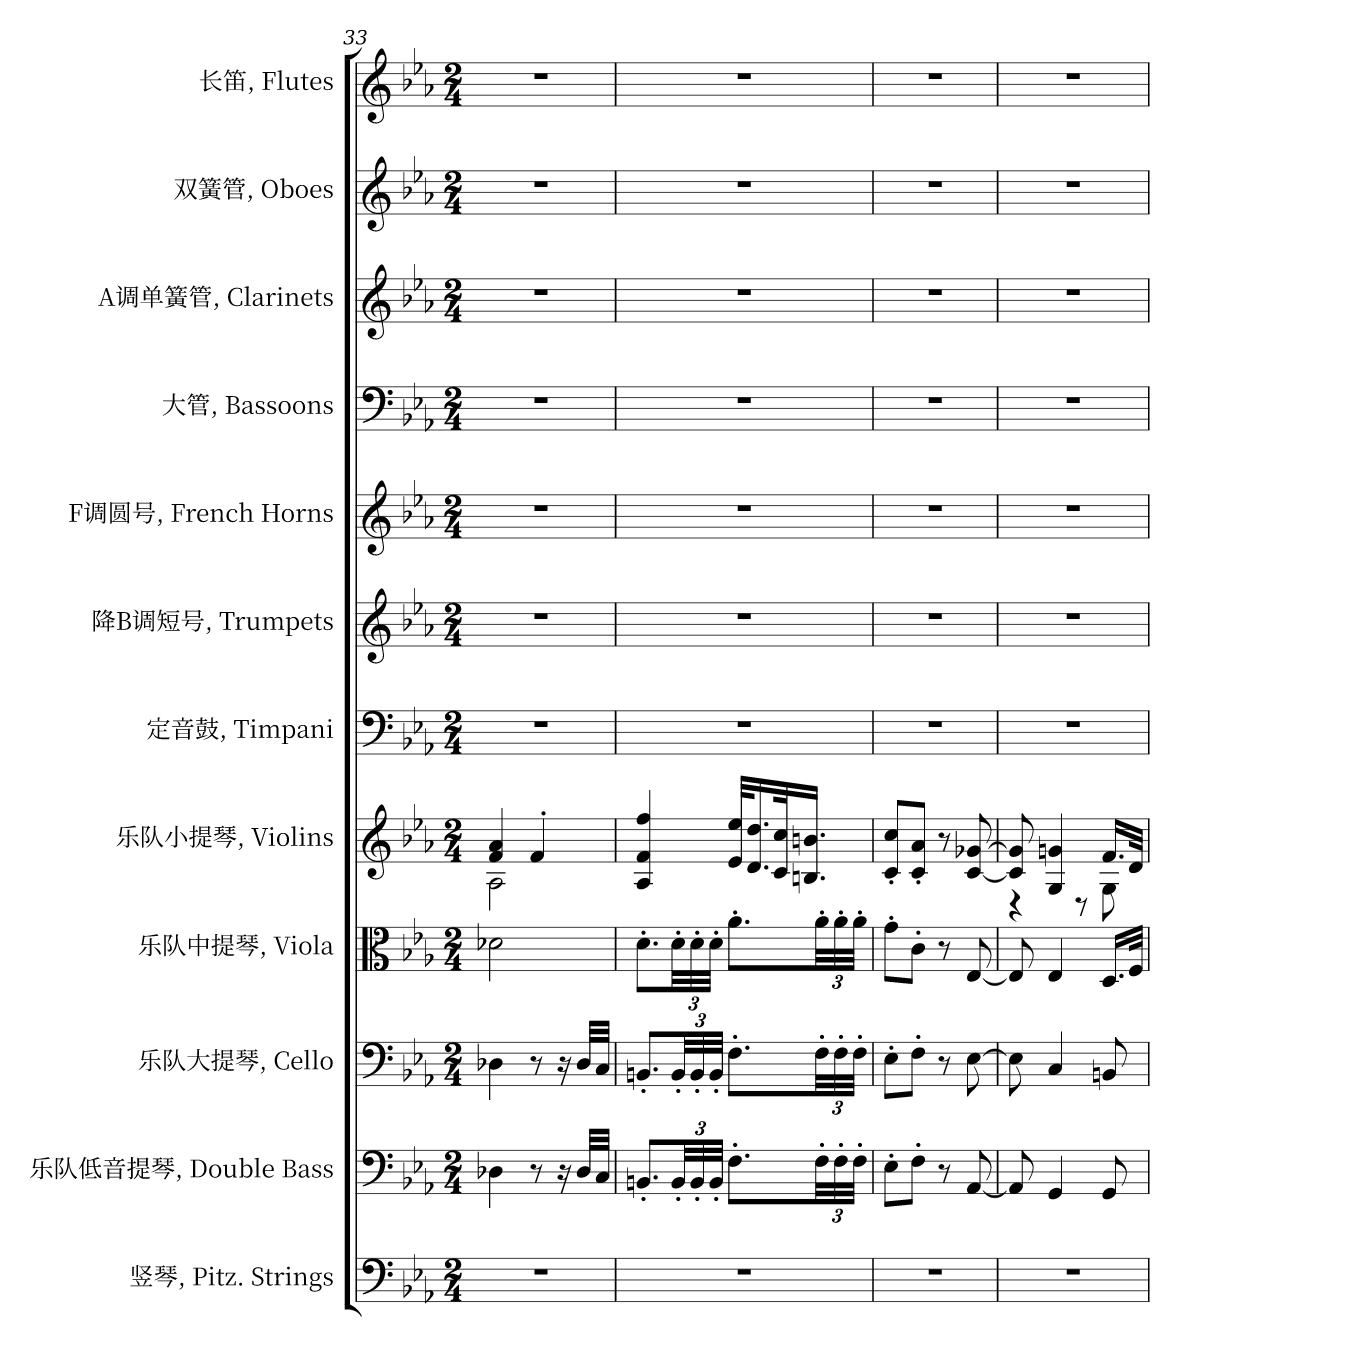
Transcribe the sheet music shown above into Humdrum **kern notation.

**kern	**kern	**kern	**kern	**kern	**kern	**kern	**kern	**kern	**kern	**kern	**kern
*part12	*part11	*part10	*part9	*part8	*part7	*part6	*part5	*part4	*part3	*part2	*part1
*staff12	*staff11	*staff10	*staff9	*staff8	*staff7	*staff6	*staff5	*staff4	*staff3	*staff2	*staff1
*I"竖琴, Pitz. Strings	*I"乐队低音提琴, Double Bass	*I"乐队大提琴, Cello	*I"乐队中提琴, Viola	*I"乐队小提琴, Violins	*I"定音鼓, Timpani	*I"降B调短号, Trumpets	*I"F调圆号, French Horns	*I"大管, Bassoons	*I"A调单簧管, Clarinets	*I"双簧管, Oboes	*I"长笛, Flutes
*	*	*	*	*I'Vlns.	*I'Timp.	*	*I'F Hn.	*I'Bsn.	*I'A Cl.	*I'Ob.	*I'Fl.
*clefF4	*clefF4	*clefF4	*clefC3	*clefG2	*clefF4	*clefG2	*clefG2	*clefF4	*clefG2	*clefG2	*clefG2
*	*ITrd7c12	*	*	*	*	*ITrd1c2	*ITrd4c7	*	*ITrd2c3	*	*
*k[b-e-a-]	*k[b-e-a-]	*k[b-e-a-]	*k[b-e-a-]	*k[b-e-a-]	*k[b-e-a-]	*k[b-e-a-d-g-]	*k[b-e-a-d-]	*k[b-e-a-]	*k[]	*k[b-e-a-]	*k[b-e-a-]
*M2/4	*M2/4	*M2/4	*M2/4	*M2/4	*M2/4	*M2/4	*M2/4	*M2/4	*M2/4	*M2/4	*M2/4
=33	=33	=33	=33	=33	=33	=33	=33	=33	=33	=33	=33
*	*	*	*	*^	*	*	*	*	*	*	*
2r	4DD-X\	4D-X\	2d-X\	4f/ 4a-/	2A-\	2r	2r	2r	2r	2r	2r	2r
.	8r	8r	.	4f'/	.	.	.	.	.	.	.	.
.	16r	16r	.	.	.	.	.	.	.	.	.	.
.	32DD-/LLL	32D-/LLL	.	.	.	.	.	.	.	.	.	.
.	32CC/JJJ	32C/JJJ	.	.	.	.	.	.	.	.	.	.
*	*	*	*	*v	*v	*	*	*	*	*	*	*
=34	=34	=34	=34	=34	=34	=34	=34	=34	=34	=34	=34
2r	8.BBBn'/L	8.BBn'/L	8.d'\L	4A-/ 4f/ 4ff/	2r	2r	2r	2r	2r	2r	2r
*	*Xbrackettup	*Xbrackettup	*Xbrackettup	*	*	*	*	*	*	*	*
.	48BBB'/LL	48BB'/LL	48d'\LL	.	.	.	.	.	.	.	.
.	48BBB'/	48BB'/	48d'\	.	.	.	.	.	.	.	.
.	48BBB'/JJJ	48BB'/JJJ	48d'\JJJ	.	.	.	.	.	.	.	.
.	8.FF'\L	8.F'\L	8.a-'\L	32e-/ 32ee-/KLL	.	.	.	.	.	.	.
.	.	.	.	16.d/ 16.dd/	.	.	.	.	.	.	.
.	.	.	.	32c/ 32cc/K	.	.	.	.	.	.	.
.	.	.	.	16.Bn/ 16.bn/JJ	.	.	.	.	.	.	.
.	48FF'\LL	48F'\LL	48a-'\LL	.	.	.	.	.	.	.	.
.	48FF'\	48F'\	48a-'\	.	.	.	.	.	.	.	.
.	48FF'\JJJ	48F'\JJJ	48a-'\JJJ	.	.	.	.	.	.	.	.
=35	=35	=35	=35	=35	=35	=35	=35	=35	=35	=35	=35
2r	8EE-'\L	8E-'\L	8g'\L	8c/' 8cc/'L	2r	2r	2r	2r	2r	2r	2r
.	8FF'\J	8F'\J	8c'\J	8c/' 8a-/'J	.	.	.	.	.	.	.
.	8r	8r	8r	8r	.	.	.	.	.	.	.
.	[8AAA-/	[8E-\	[8E-/	[8c/ [8g-X/	.	.	.	.	.	.	.
!!LO:PB:g=z
=36	=36	=36	=36	=36	=36	=36	=36	=36	=36	=36	=36
*	*	*	*	*^	*	*	*	*	*	*	*
2r	8AAA-/]	8E-\]	8E-/]	8c/] 8g-/]	4r	2r	2r	2r	2r	2r	2r	2r
.	4GGG/	4C/	4E-/	4G/ 4gn/	.	.	.	.	.	.	.	.
.	.	.	.	.	8r	.	.	.	.	.	.	.
.	8GGG/	8BBn/	16.D/LL	16.f/LL	8G\	.	.	.	.	.	.	.
.	.	.	32F/JJk	32d/JJk	.	.	.	.	.	.	.	.
*	*	*	*	*v	*v	*	*	*	*	*	*	*
=	=	=	=	=	=	=	=	=	=	=	=
*-	*-	*-	*-	*-	*-	*-	*-	*-	*-	*-	*-
